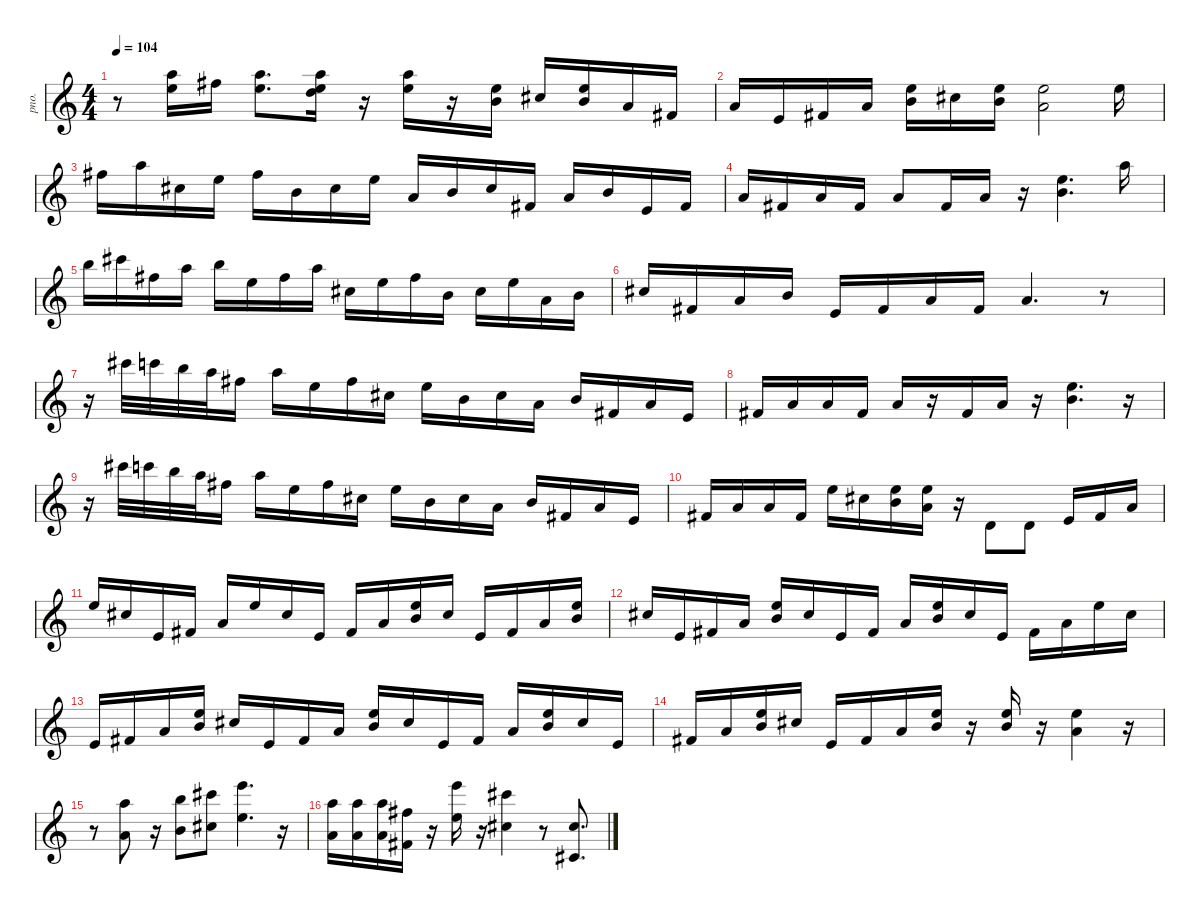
\defaultSystemsLayout 4
\hideDynamics
\bracketExtendMode nobrackets
\otherSystemsTrackNameOrientation horizontal
\track ("Piano" "pno.") {instrument brightacousticpiano}
\staff {score}
\tuning (E4 B3 G3 D3 A2 E2)
\ts (4 4)
\tempo 104
\clef g2
\ks c
r.8{dy f beam Down} (17.1 17.2).16{beam Down} 19.2{acc #}.16{beam Down} (17.1 17.2).8{d beam Down} (17.1 17.2 19.3).16{beam Down} r.16{beam Down} (17.1 17.2).16{beam Down} r.16{beam Down} (17.2 16.3).16{beam Down} 18.3{acc #}.16{beam Up} (17.2 16.3).16{beam Up} 14.3.16{beam Up} 16.4{acc #}.16{beam Up} |
10.2.16{beam Up} 9.3.16{beam Up} 11.3{acc #}.16{beam Up} 10.2.16{beam Up} (12.1 12.2).16{beam Down} 9.1{acc #}.16{beam Down} (12.1 12.2).16{beam Down} (12.1 10.2).2{beam Down} 12.1.16{beam Down} |
14.1{acc #}.16{beam Down} 17.1.16{beam Down} 14.2{acc #}.16{beam Down} 12.1.16{beam Down} 14.1{acc #}.16{beam Down} 12.2.16{beam Down} 14.2{acc #}.16{beam Down} 12.1.16{beam Down} 14.3.16{beam Up} 12.2.16{beam Up} 14.2{acc #}.16{beam Up} 11.3{acc #}.16{beam Up} 14.3.16{beam Up} 12.2.16{beam Up} 14.4.16{beam Up} 11.3{acc #}.16{beam Up} |
10.2.16{beam Up} 11.3{acc #}.16{beam Up} 10.2.16{beam Up} 11.3{acc #}.16{beam Up} 10.2.8{beam Up} 11.3{acc #}.16{beam Up} 10.2.16{beam Up} r.16{beam Up} (12.1 12.2).4{d beam Down} 17.1.16{beam Down} |
19.1.16{beam Down} 21.1{acc #}.16{beam Down} 19.2{acc #}.16{beam Down} 17.1.16{beam Down} 19.1.16{beam Down} 17.2.16{beam Down} 19.2{acc #}.16{beam Down} 17.1.16{beam Down} 18.3{acc #}.16{beam Down} 17.2.16{beam Down} 19.2{acc #}.16{beam Down} 16.3.16{beam Down} 18.3{acc #}.16{beam Down} 17.2.16{beam Down} 19.4.16{beam Down} 16.3.16{beam Down} |
18.3{acc #}.16{beam Up} 16.4{acc #}.16{beam Up} 14.3.16{beam Up} 16.3.16{beam Up} 14.4.16{beam Up} 16.4{acc #}.16{beam Up} 14.3.16{beam Up} 16.4{acc #}.16{beam Up} 14.3.4{d beam Up} r.8{beam Up} |
r.16{beam Down} 21.1{acc #}.32{beam Down} 20.1.32{beam Down} 19.1.32{beam Down} 17.1.32{beam Down} 19.2{acc #}.16{beam Down} 17.1.16{beam Down} 17.2.16{beam Down} 14.1{acc #}.16{beam Down} 14.2{acc #}.16{beam Down} 12.1.16{beam Down} 12.2.16{beam Down} 9.1{acc #}.16{beam Down} 10.2.16{beam Down} 7.1.16{beam Up} 7.2{acc #}.16{beam Up} 5.1.16{beam Up} 5.2.16{beam Up} |
7.2{acc #}.16{beam Up} 5.1.16{beam Up} 5.1.16{beam Up} 7.2{acc #}.16{beam Up} 5.1.16{beam Up} r.16{beam Up} 7.2{acc #}.16{beam Up} 5.1.16{beam Up} r.16{beam Up} (12.1 12.2).4{d beam Down} r.16{beam Down} |
r.16{beam Down} 21.1{acc #}.32{beam Down} 20.1.32{beam Down} 19.1.32{beam Down} 17.1.32{beam Down} 19.2{acc #}.16{beam Down} 17.1.16{beam Down} 17.2.16{beam Down} 14.1{acc #}.16{beam Down} 14.2{acc #}.16{beam Down} 12.1.16{beam Down} 12.2.16{beam Down} 9.1{acc #}.16{beam Down} 10.2.16{beam Down} 7.1.16{beam Up} 7.2{acc #}.16{beam Up} 5.1.16{beam Up} 5.2.16{beam Up} |
7.2{acc #}.16{beam Up} 5.1.16{beam Up} 5.1.16{beam Up} 7.2{acc #}.16{beam Up} 12.1.16{beam Down} 9.1{acc #}.16{beam Down} (12.1 12.2).16{beam Down} (12.1 10.2).16{beam Down} r.16{beam Down} 12.4.8{beam Up} 12.4.8{beam Up} 9.3.16{beam Up} 7.2{acc #}.16{beam Up} 10.2.16{beam Up} |
12.1.16{beam Up} 9.1{acc #}.16{beam Up} 9.3.16{beam Up} 7.2{acc #}.16{beam Up} 10.2.16{beam Up} 12.1.16{beam Up} 9.1{acc #}.16{beam Up} 9.3.16{beam Up} 7.2{acc #}.16{beam Up} 10.2.16{beam Up} (12.1 12.2).16{beam Up} 9.1{acc #}.16{beam Up} 9.3.16{beam Up} 7.2{acc #}.16{beam Up} 10.2.16{beam Up} (12.1 12.2).16{beam Up} |
9.1{acc #}.16{beam Up} 9.3.16{beam Up} 7.2{acc #}.16{beam Up} 10.2.16{beam Up} (12.1 12.2).16{beam Up} 9.1{acc #}.16{beam Up} 9.3.16{beam Up} 7.2{acc #}.16{beam Up} 10.2.16{beam Up} (12.1 12.2).16{beam Up} 9.1{acc #}.16{beam Up} 9.3.16{beam Up} 7.2{acc #}.16{beam Down} 10.2.16{beam Down} 12.1.16{beam Down} 9.1{acc #}.16{beam Down} |
9.3.16{beam Up} 7.2{acc #}.16{beam Up} 10.2.16{beam Up} (12.1 12.2).16{beam Up} 9.1{acc #}.16{beam Up} 9.3.16{beam Up} 7.2{acc #}.16{beam Up} 10.2.16{beam Up} (12.1 12.2).16{beam Up} 9.1{acc #}.16{beam Up} 9.3.16{beam Up} 7.2{acc #}.16{beam Up} 10.2.16{beam Up} (12.1 12.2).16{beam Up} 9.1{acc #}.16{beam Up} 9.3.16{beam Up} |
7.2{acc #}.16{beam Up} 10.2.16{beam Up} (12.1 12.2).16{beam Up} 9.1{acc #}.16{beam Up} 9.3.16{beam Up} 7.2{acc #}.16{beam Up} 10.2.16{beam Up} (12.1 12.2).16{beam Up} r.16{beam Up} (12.1 12.2).16{beam Down} r.16{beam Down} (12.1 10.2).4{beam Down} r.16{beam Down} |
r.8{beam Down} (17.1 19.4).8{beam Down} r.16{beam Down} (19.1 21.4).8{beam Down} (21.1{acc #} 23.4{acc #}).8{beam Down} (24.1 21.3).4{d beam Down} r.16{beam Down} |
(17.1 14.3).16{beam Down} (17.1 14.3).16{beam Down} (17.1 14.3).16{beam Down} (14.1{acc #} 11.3{acc #}).16{beam Down} r.16{beam Down} (24.1 21.3).16{beam Down} r.16{beam Down} (21.1{acc #} 18.3{acc #}).4{beam Down} r.8{beam Down} (9.1{acc #} 6.3{acc #}).8{d beam Up}
